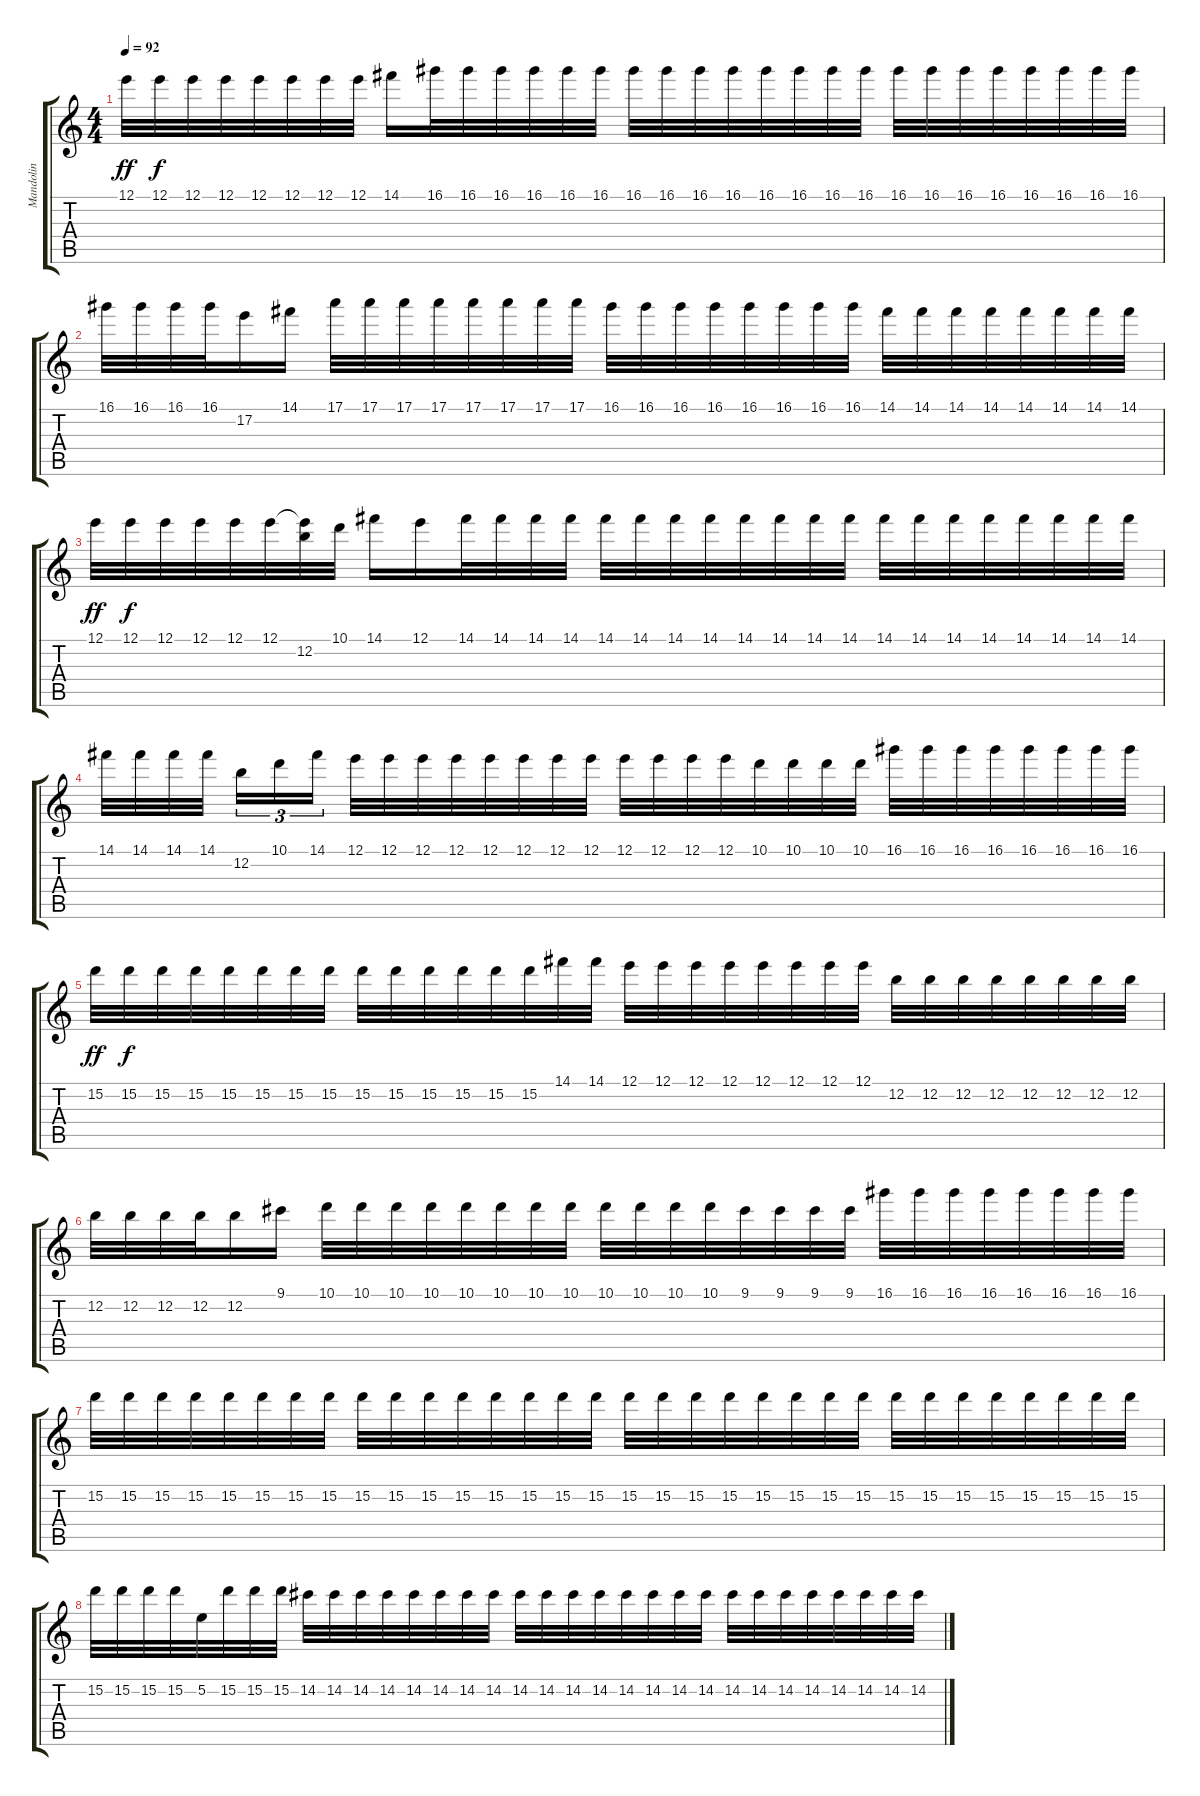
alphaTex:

\track ("Mandolin" "Mandolin") {instrument acousticguitarsteel}
\staff {score tabs}
\tuning (E4 B3 G3 D3 A2 E2) {hide}
\ts (4 4)
\tempo 92
\clef g2
\ks c
12.1.32{dy ff} 12.1.32{dy f} 12.1.32 12.1.32 12.1.32 12.1.32 12.1.32 12.1.32 14.1.16 16.1.32 16.1.32 16.1.32 16.1.32 16.1.32 16.1.32 16.1.32 16.1.32 16.1.32 16.1.32 16.1.32 16.1.32 16.1.32 16.1.32 16.1.32 16.1.32 16.1.32 16.1.32 16.1.32 16.1.32 16.1.32 16.1.32 |
16.1.32 16.1.32 16.1.32 16.1.32 17.2.16 14.1.16 17.1.32 17.1.32 17.1.32 17.1.32 17.1.32 17.1.32 17.1.32 17.1.32 16.1.32 16.1.32 16.1.32 16.1.32 16.1.32 16.1.32 16.1.32 16.1.32 14.1.32 14.1.32 14.1.32 14.1.32 14.1.32 14.1.32 14.1.32 14.1.32 |
12.1.32{dy ff} 12.1.32{dy f} 12.1.32 12.1.32 12.1.32 12.1.32 (12.1{t} 12.2).32 10.1.32 14.1.16 12.1.16 14.1.32 14.1.32 14.1.32 14.1.32 14.1.32 14.1.32 14.1.32 14.1.32 14.1.32 14.1.32 14.1.32 14.1.32 14.1.32 14.1.32 14.1.32 14.1.32 14.1.32 14.1.32 14.1.32 14.1.32 |
14.1.32 14.1.32 14.1.32 14.1.32 12.2.16{tu (3 2)} 10.1.16{tu (3 2)} 14.1.16{tu (3 2)} 12.1.32 12.1.32 12.1.32 12.1.32 12.1.32 12.1.32 12.1.32 12.1.32 12.1.32 12.1.32 12.1.32 12.1.32 10.1.32 10.1.32 10.1.32 10.1.32 16.1.32 16.1.32 16.1.32 16.1.32 16.1.32 16.1.32 16.1.32 16.1.32 |
15.2.32{dy ff} 15.2.32{dy f} 15.2.32 15.2.32 15.2.32 15.2.32 15.2.32 15.2.32 15.2.32 15.2.32 15.2.32 15.2.32 15.2.32 15.2.32 14.1.32 14.1.32 12.1.32 12.1.32 12.1.32 12.1.32 12.1.32 12.1.32 12.1.32 12.1.32 12.2.32 12.2.32 12.2.32 12.2.32 12.2.32 12.2.32 12.2.32 12.2.32 |
12.2.32 12.2.32 12.2.32 12.2.32 12.2.16 9.1.16 10.1.32 10.1.32 10.1.32 10.1.32 10.1.32 10.1.32 10.1.32 10.1.32 10.1.32 10.1.32 10.1.32 10.1.32 9.1.32 9.1.32 9.1.32 9.1.32 16.1.32 16.1.32 16.1.32 16.1.32 16.1.32 16.1.32 16.1.32 16.1.32 |
15.2.32 15.2.32 15.2.32 15.2.32 15.2.32 15.2.32 15.2.32 15.2.32 15.2.32 15.2.32 15.2.32 15.2.32 15.2.32 15.2.32 15.2.32 15.2.32 15.2.32 15.2.32 15.2.32 15.2.32 15.2.32 15.2.32 15.2.32 15.2.32 15.2.32 15.2.32 15.2.32 15.2.32 15.2.32 15.2.32 15.2.32 15.2.32 |
15.2.32 15.2.32 15.2.32 15.2.32 5.2.32 15.2.32 15.2.32 15.2.32 14.2.32 14.2.32 14.2.32 14.2.32 14.2.32 14.2.32 14.2.32 14.2.32 14.2.32 14.2.32 14.2.32 14.2.32 14.2.32 14.2.32 14.2.32 14.2.32 14.2.32 14.2.32 14.2.32 14.2.32 14.2.32 14.2.32 14.2.32 14.2.32
